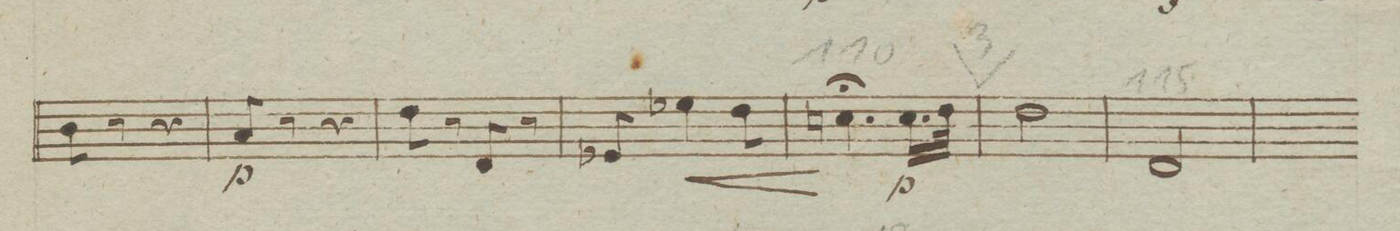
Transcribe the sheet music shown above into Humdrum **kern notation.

**kern	**dynam
*I"Violon e Violoncello	*
*clefF4	*
*k[b-e-]	*
*M2/4	*
8D\	.
8r	.
4r	.
=104	=104
8C/	p
8r	.
4r	.
=105	=105
8F\	.
8r	.
8FF/	.
8r	.
=106	=106
8GG-X/	.
4G-X\	<
8F\	[[
=107	=107
4.En;\	.
16.E\LL	p
32F\JJk	.
=108	=108
2F\	.
=109	=109
2FF/	.
=110	=110
*-	*-
